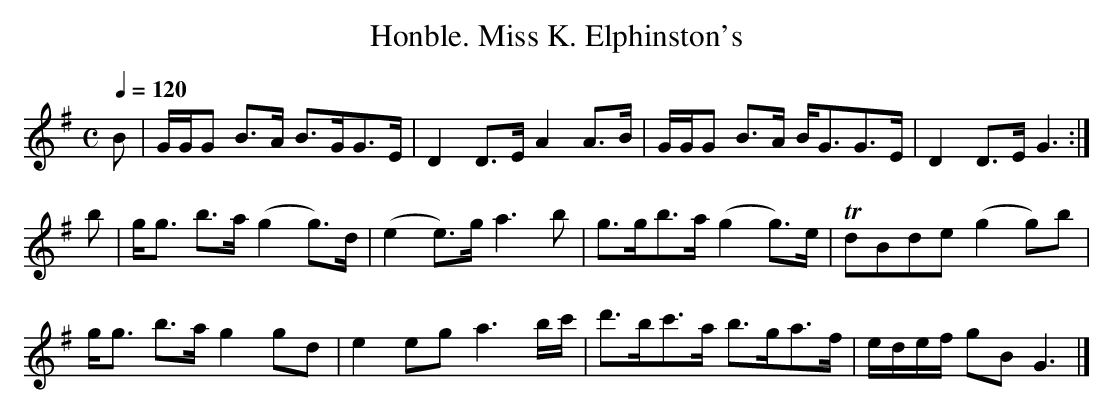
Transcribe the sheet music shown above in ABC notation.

X:1
T:Honble. Miss K. Elphinston's
M:C
L:1/8
Q:1/4=120
K:G
B|G/G/G B>A  B>GG>E | D2 D>E  A2 A>B  |G/G/G B>A  B<GG>E | D2       D>E G3  :|
b|g<g   b>a (g2 g>)d|(e2 e>)g a3  b   |g>gb>a (g2 g>)e|TdBde (g2g)b|
  g<g   b>a  g2 gd  | e2 eg   a3 b/c'/|d'>bc'>a b>ga>f | e/d/e/f/ gB  G3  |]
